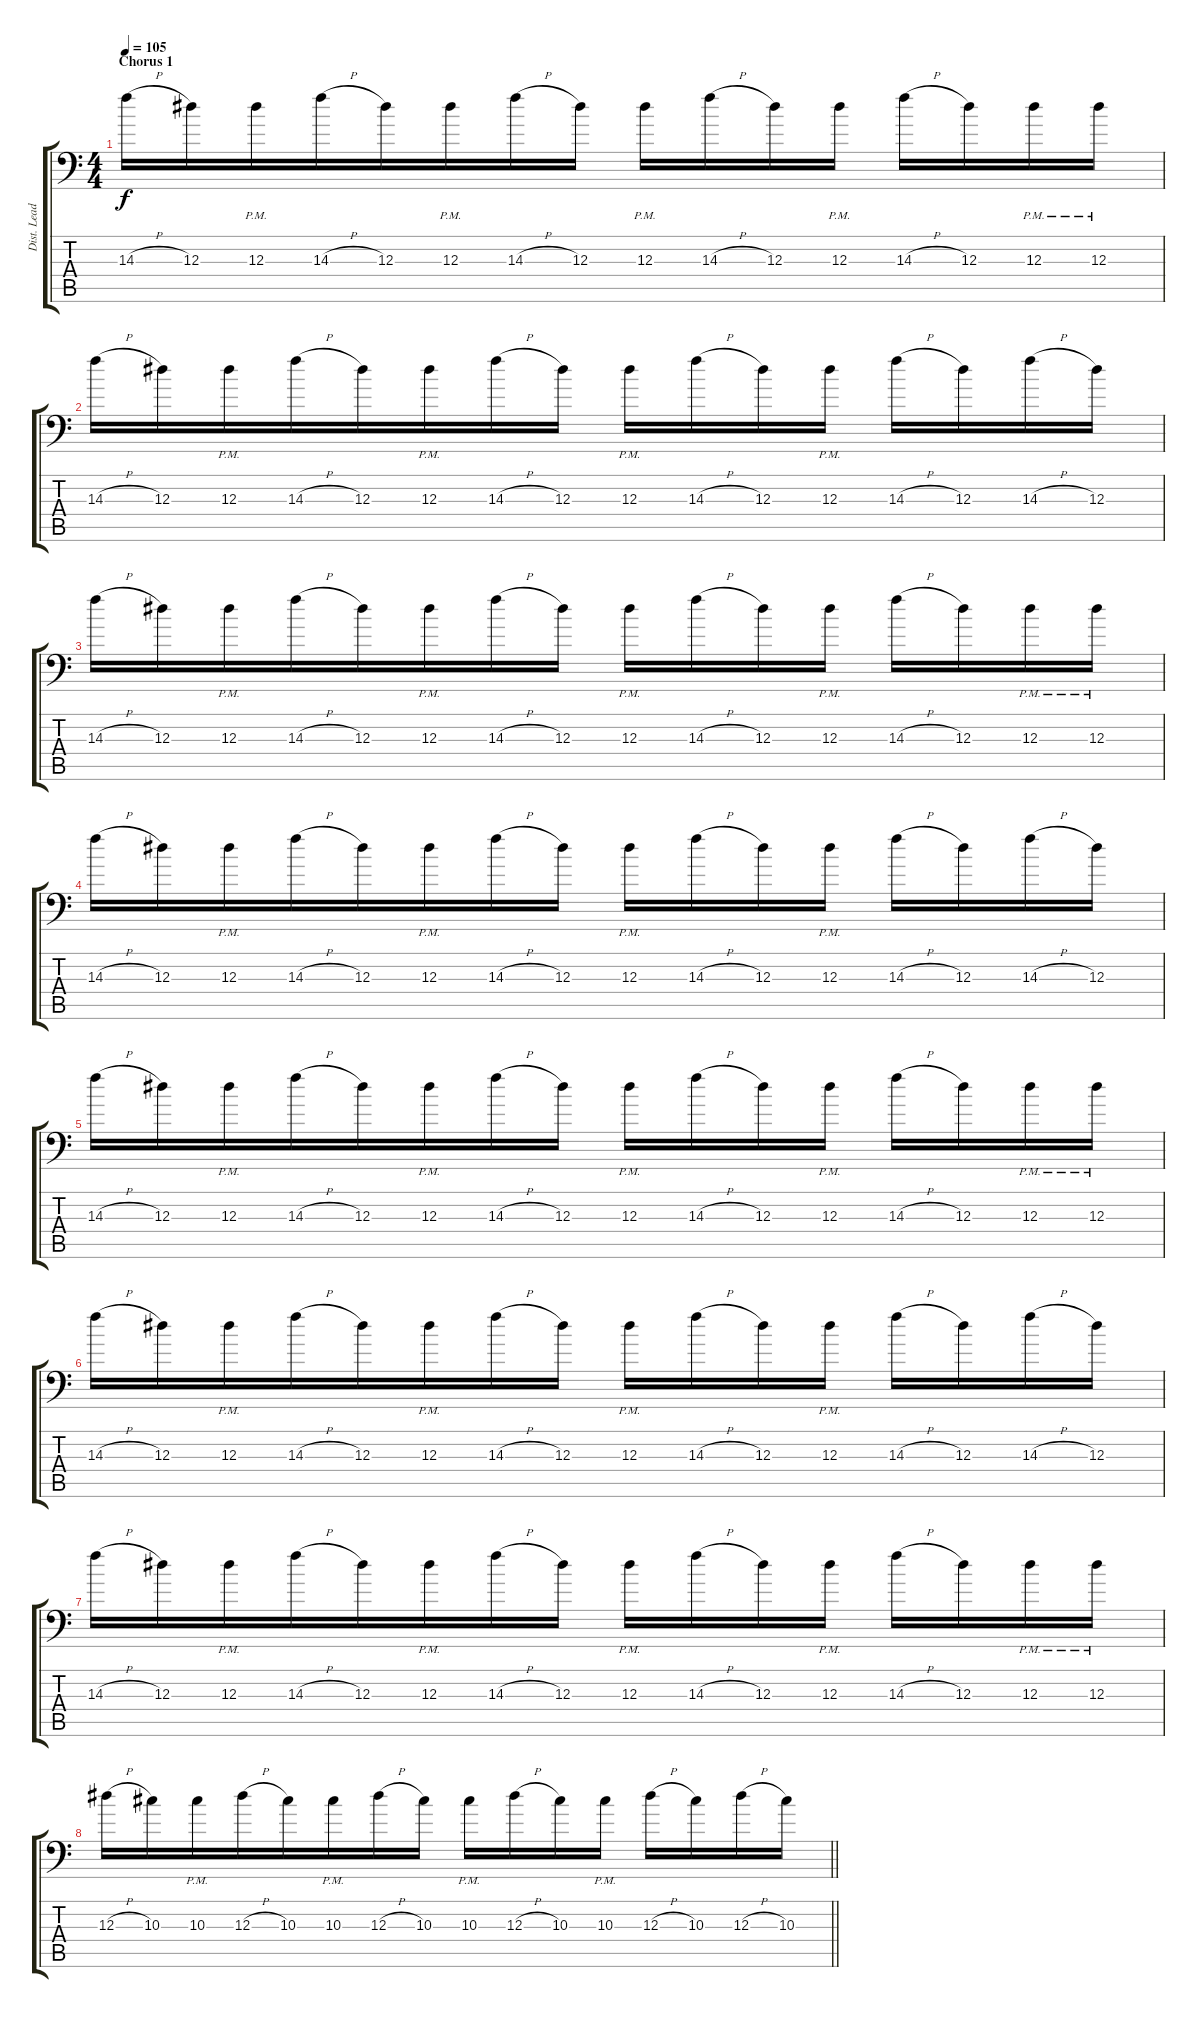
\track ("Dist. Lead Guitar 1" "Dist. Lead") {instrument distortionguitar}
\staff {score tabs}
\tuning (C4 G3 Eb3 Bb2 F2 Bb1) {hide}
\ts (4 4)
\section ("" "Chorus 1")
\tempo 105
\clef f4
\ks c
14.3{h}.16{dy f volume 11 beam merge} 12.3.16 12.3{pm}.16 14.3{h}.16{beam merge} 12.3.16 12.3{pm}.16 14.3{h}.16{beam merge} 12.3.16 12.3{pm}.16{beam merge} 14.3{h}.16{beam merge} 12.3.16 12.3{pm}.16 14.3{h}.16{beam merge} 12.3.16 12.3{pm}.16{beam merge} 12.3{pm}.16 |
14.3{h}.16{beam merge} 12.3.16 12.3{pm}.16 14.3{h}.16{beam merge} 12.3.16 12.3{pm}.16 14.3{h}.16{beam merge} 12.3.16 12.3{pm}.16{beam merge} 14.3{h}.16{beam merge} 12.3.16 12.3{pm}.16 14.3{h}.16{beam merge} 12.3.16 14.3{h}.16{beam merge} 12.3.16 |
14.3{h}.16{beam merge} 12.3.16 12.3{pm}.16 14.3{h}.16{beam merge} 12.3.16 12.3{pm}.16 14.3{h}.16{beam merge} 12.3.16 12.3{pm}.16{beam merge} 14.3{h}.16{beam merge} 12.3.16 12.3{pm}.16 14.3{h}.16{beam merge} 12.3.16 12.3{pm}.16{beam merge} 12.3{pm}.16 |
14.3{h}.16{beam merge} 12.3.16 12.3{pm}.16 14.3{h}.16{beam merge} 12.3.16 12.3{pm}.16 14.3{h}.16{beam merge} 12.3.16 12.3{pm}.16{beam merge} 14.3{h}.16{beam merge} 12.3.16 12.3{pm}.16 14.3{h}.16{beam merge} 12.3.16 14.3{h}.16{beam merge} 12.3.16 |
14.3{h}.16{beam merge} 12.3.16 12.3{pm}.16 14.3{h}.16{beam merge} 12.3.16 12.3{pm}.16 14.3{h}.16{beam merge} 12.3.16 12.3{pm}.16{beam merge} 14.3{h}.16{beam merge} 12.3.16 12.3{pm}.16 14.3{h}.16{beam merge} 12.3.16 12.3{pm}.16{beam merge} 12.3{pm}.16 |
14.3{h}.16{beam merge} 12.3.16 12.3{pm}.16 14.3{h}.16{beam merge} 12.3.16 12.3{pm}.16 14.3{h}.16{beam merge} 12.3.16 12.3{pm}.16{beam merge} 14.3{h}.16{beam merge} 12.3.16 12.3{pm}.16 14.3{h}.16{beam merge} 12.3.16 14.3{h}.16{beam merge} 12.3.16 |
14.3{h}.16{beam merge} 12.3.16 12.3{pm}.16 14.3{h}.16{beam merge} 12.3.16 12.3{pm}.16 14.3{h}.16{beam merge} 12.3.16 12.3{pm}.16{beam merge} 14.3{h}.16{beam merge} 12.3.16 12.3{pm}.16 14.3{h}.16{beam merge} 12.3.16 12.3{pm}.16{beam merge} 12.3{pm}.16 |
\barLineRight lightlight
12.3{h}.16{beam merge} 10.3.16 10.3{pm}.16 12.3{h}.16{beam merge} 10.3.16 10.3{pm}.16 12.3{h}.16{beam merge} 10.3.16 10.3{pm}.16{beam merge} 12.3{h}.16{beam merge} 10.3.16 10.3{pm}.16 12.3{h}.16{beam merge} 10.3.16 12.3{h}.16{beam merge} 10.3.16
